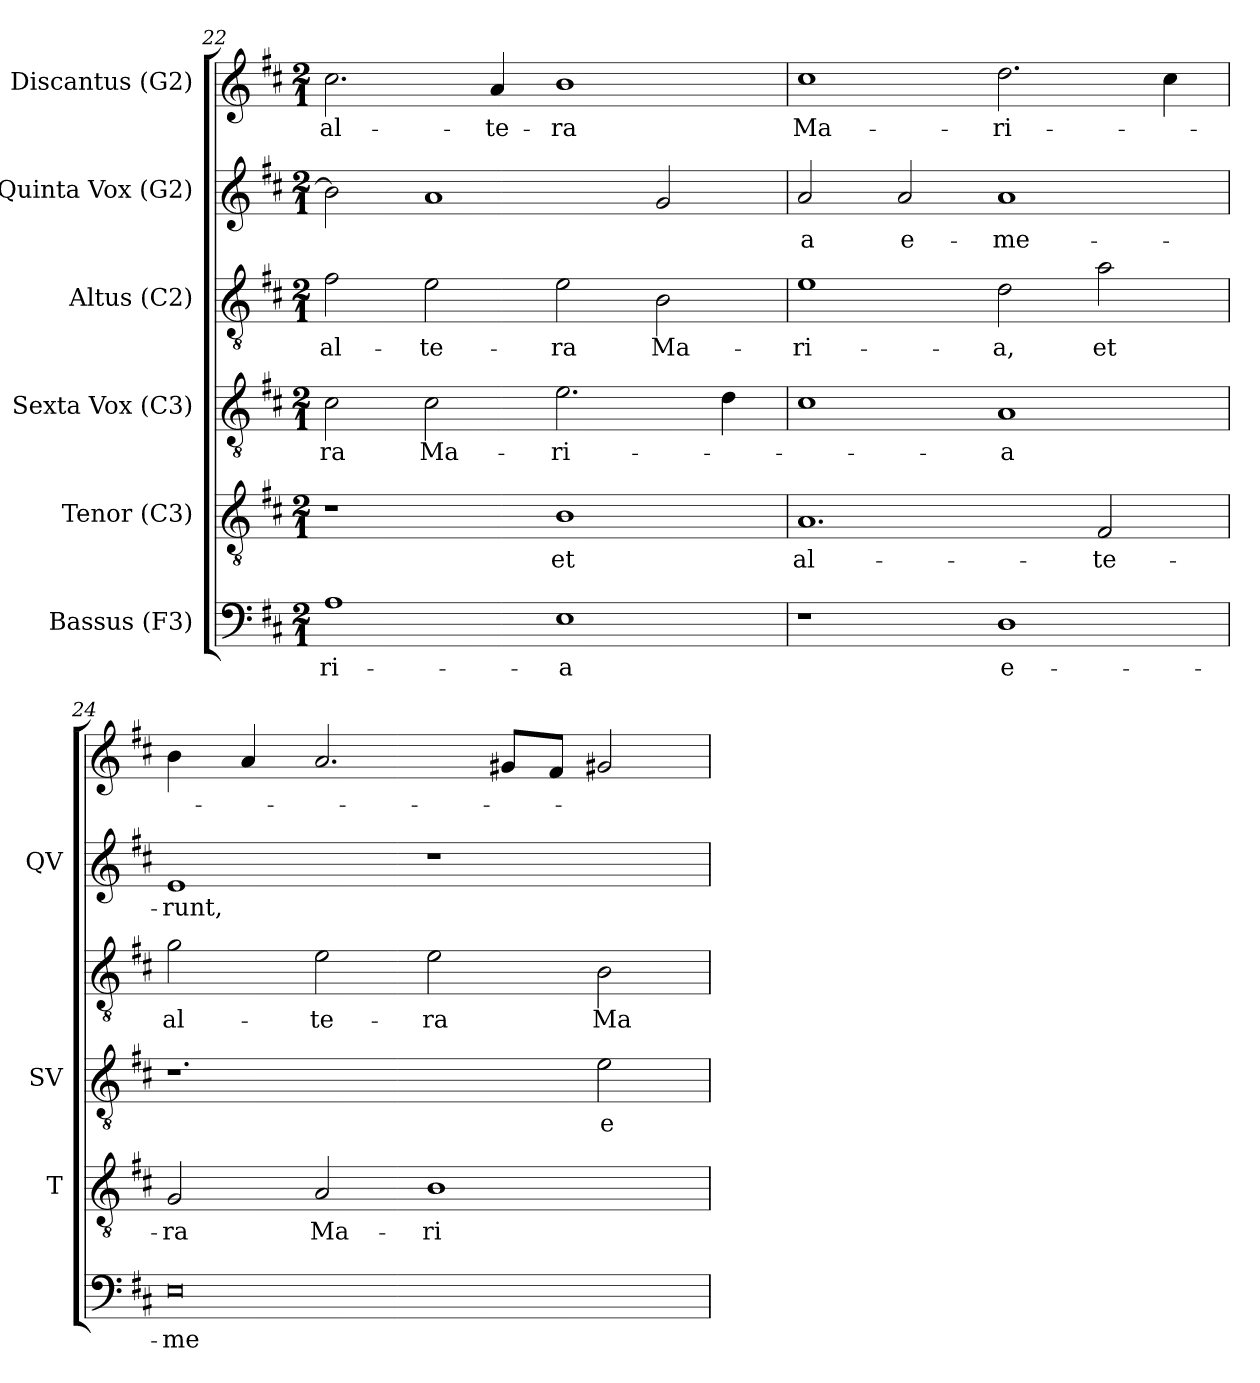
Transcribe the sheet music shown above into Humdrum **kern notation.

**kern	**text	**kern	**text	**kern	**text	**kern	**text	**kern	**text	**kern	**text
*part6	*part6	*part5	*part5	*part4	*part4	*part3	*part3	*part2	*part2	*part1	*part1
*staff6	*staff6	*staff5	*staff5	*staff4	*staff4	*staff3	*staff3	*staff2	*staff2	*staff1	*staff1
*I"Bassus (F3)	*	*I"Tenor (C3)	*	*I"Sexta Vox (C3)	*	*I"Altus (C2)	*	*I"Quinta Vox (G2)	*	*I"Discantus (G2)	*
*	*	*I'T	*	*I'SV	*	*	*	*I'QV	*	*	*
*clefF4	*	*clefGv2	*	*clefGv2	*	*clefGv2	*	*clefG2	*	*clefG2	*
*	*	*	*	*	*	*ITrd7c12	*	*	*	*	*
*k[f#c#]	*	*k[f#c#]	*	*k[f#c#]	*	*k[f#c#]	*	*k[f#c#]	*	*k[f#c#]	*
*D:	*	*D:	*	*D:	*	*D:	*	*D:	*	*D:	*
*M2/1	*	*M2/1	*	*M2/1	*	*M2/1	*	*M2/1	*	*M2/1	*
=22	=22	=22	=22	=22	=22	=22	=22	=22	=22	=22	=22
!	!LO:LY:b:color=#000000	!	!	!	!	!	!	!	!	!	!
!	!	!	!	!	!LO:LY:b:color=#000000	!	!	!	!	!	!
!	!	!	!	!	!	!	!LO:LY:b:color=#000000	!	!	!	!
!	!	!	!	!	!	!	!	!	!	!	!LO:LY:b:color=#000000
1Ai	-ri-	1r	.	2c#i\	-ra	2F#i\	al-	2bi\]	.	2.cc#i\	al-
!	!	!	!	!	!LO:LY:b:color=#000000	!	!	!	!	!	!
!	!	!	!	!	!	!	!LO:LY:b:color=#000000	!	!	!	!
.	.	.	.	2c#i\	Ma-	2Ei\	-te-	1ai	.	.	.
!	!	!	!	!	!	!	!	!	!	!	!LO:LY:b:color=#000000
.	.	.	.	.	.	.	.	.	.	4ai/	-te-
!	!LO:LY:b:color=#000000	!	!	!	!	!	!	!	!	!	!
!	!	!	!LO:LY:b:color=#000000	!	!	!	!	!	!	!	!
!	!	!	!	!	!LO:LY:b:color=#000000	!	!	!	!	!	!
!	!	!	!	!	!	!	!LO:LY:b:color=#000000	!	!	!	!
!	!	!	!	!	!	!	!	!	!	!	!LO:LY:b:color=#000000
1Ei	-a	1Bi	et	2.ei\	-ri-	2Ei\	-ra	.	.	1bi	-ra
!	!	!	!	!	!	!	!LO:LY:b:color=#000000	!	!	!	!
.	.	.	.	.	.	2BBi\	Ma-	2gi/	.	.	.
.	.	.	.	4di\	.	.	.	.	.	.	.
=23	=23	=23	=23	=23	=23	=23	=23	=23	=23	=23	=23
!	!	!	!LO:LY:b:color=#000000	!	!	!	!	!	!	!	!
!	!	!	!	!	!	!	!LO:LY:b:color=#000000	!	!	!	!
!	!	!	!	!	!	!	!	!	!LO:LY:b:color=#000000	!	!
!	!	!	!	!	!	!	!	!	!	!	!LO:LY:b:color=#000000
1r	.	1.Ai	al-	1c#i	.	1Ei	-ri-	2ai/	-a	1cc#i	Ma-
!	!	!	!	!	!	!	!	!	!LO:LY:b:color=#000000	!	!
.	.	.	.	.	.	.	.	2ai/	e-	.	.
!	!LO:LY:b:color=#000000	!	!	!	!	!	!	!	!	!	!
!	!	!	!	!	!LO:LY:b:color=#000000	!	!	!	!	!	!
!	!	!	!	!	!	!	!LO:LY:b:color=#000000	!	!	!	!
!	!	!	!	!	!	!	!	!	!LO:LY:b:color=#000000	!	!
!	!	!	!	!	!	!	!	!	!	!	!LO:LY:b:color=#000000
1Di	e-	.	.	1Ai	-a	2Di\	-a,	1ai	-me-	2.ddi\	-ri-
!	!	!	!LO:LY:b:color=#000000	!	!	!	!	!	!	!	!
!	!	!	!	!	!	!	!LO:LY:b:color=#000000	!	!	!	!
.	.	2F#i/	-te-	.	.	2Ai\	et	.	.	.	.
.	.	.	.	.	.	.	.	.	.	4cc#i\	.
!!LO:PB:g=z
=24	=24	=24	=24	=24	=24	=24	=24	=24	=24	=24	=24
!	!LO:LY:b:color=#000000	!	!	!	!	!	!	!	!	!	!
!	!	!	!LO:LY:b:color=#000000	!	!	!	!	!	!	!	!
!	!	!	!	!	!	!	!LO:LY:b:color=#000000	!	!	!	!
!	!	!	!	!	!	!	!	!	!LO:LY:b:color=#000000	!	!
0Ei	-me-	2Gi/	-ra	1.r	.	2Gi\	al-	1ei	-runt,	4bi\	.
.	.	.	.	.	.	.	.	.	.	4ai/	.
!	!	!	!LO:LY:b:color=#000000	!	!	!	!	!	!	!	!
!	!	!	!	!	!	!	!LO:LY:b:color=#000000	!	!	!	!
.	.	2Ai/	Ma-	.	.	2Ei\	-te-	.	.	2.ai/	.
!	!	!	!LO:LY:b:color=#000000	!	!	!	!	!	!	!	!
!	!	!	!	!	!	!	!LO:LY:b:color=#000000	!	!	!	!
.	.	1Bi	-ri-	.	.	2Ei\	-ra	1r	.	.	.
.	.	.	.	.	.	.	.	.	.	8g#i/L	.
.	.	.	.	.	.	.	.	.	.	8f#i/J	.
!	!	!	!	!	!LO:LY:b:color=#000000	!	!	!	!	!	!
!	!	!	!	!	!	!	!LO:LY:b:color=#000000	!	!	!	!
.	.	.	.	2ei\	e-	2BBi\	Ma-	.	.	2g#Xi/	.
=	=	=	=	=	=	=	=	=	=	=	=
*-	*-	*-	*-	*-	*-	*-	*-	*-	*-	*-	*-
